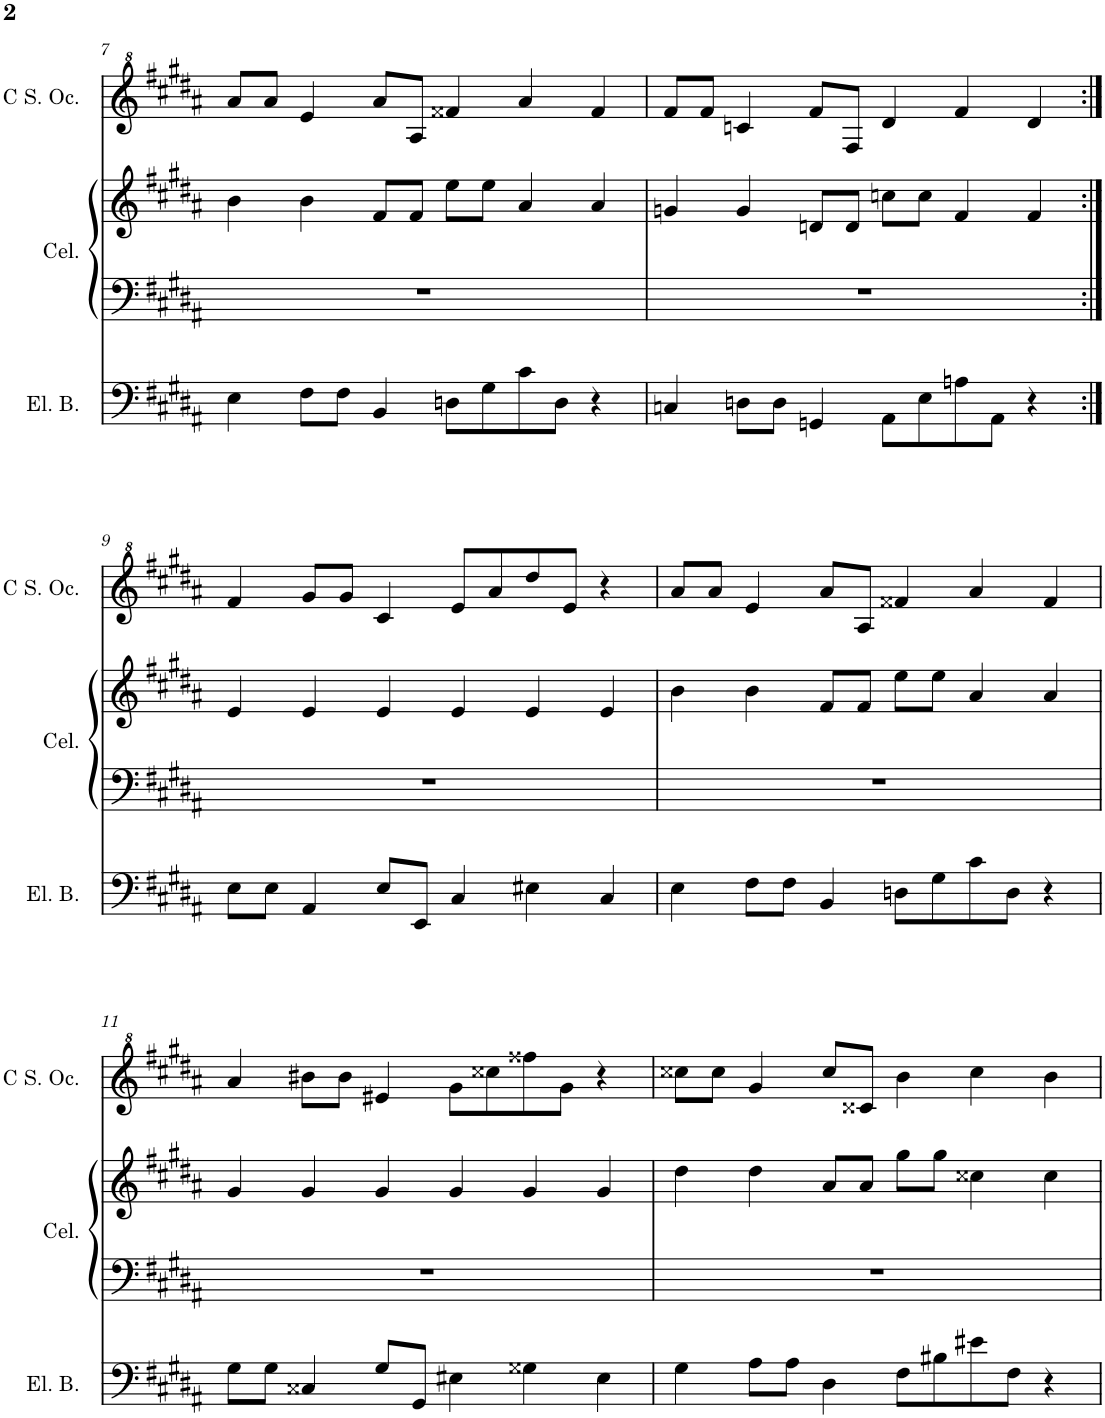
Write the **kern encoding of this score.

**kern	**kern	**kern	**kern
*part3	*part2	*part2	*part1
*staff4	*staff3	*staff2	*staff1
*I"5-str. Electric Bass	*I"Celesta	*	*I"C Soprano Ocarina
*I'El. B.	*I'Cel.	*	*I'C S. Oc.
!!LO:PB:g=z
*clefF4	*clefF4	*clefG2	*clefG^2
*Trd7c12	*Trd-7c-12	*Trd-7c-12	*
*k[f#c#g#d#a#]	*k[f#c#g#d#a#]	*k[f#c#g#d#a#]	*k[f#c#g#d#a#]
*M6/4	*M6/4	*M6/4	*M6/4
=7	=7	=7	=7
4E\	1.r	4b\	8aa#/L
.	.	.	8aa#/J
8F#\L	.	4b\	4ee/
8F#\J	.	.	.
4BB/	.	8f#/L	8aa#/L
.	.	8f#/J	8a#/J
8Dn\L	.	8ee\L	4ff##X/
8G#\	.	8ee\J	.
8c#\	.	4a#/	4aa#/
8D\J	.	.	.
4r	.	4a#/	4ff##/
=8	=8	=8	=8
4Cn/	1.r	4gn/	8ff#/L
.	.	.	8ff#/J
8Dn\L	.	4g/	4ccn/
8D\J	.	.	.
4GGn/	.	8dn/L	8ff#/L
.	.	8d/J	8f#/J
8AA#\L	.	8ccn\L	4dd#/
8E\	.	8cc\J	.
8An\	.	4f#/	4ff#/
8AA#\J	.	.	.
4r	.	4f#/	4dd#/
!!LO:LB:g=z
=9:|!	=9:|!	=9:|!	=9:|!
8E\L	1.r	4e/	4ff#/
8E\J	.	.	.
4AA#/	.	4e/	8gg#/L
.	.	.	8gg#/J
8E/L	.	4e/	4cc#/
8EE/J	.	.	.
4C#/	.	4e/	8ee/L
.	.	.	8aa#/
4E#X\	.	4e/	8ddd#/
.	.	.	8ee/J
4C#/	.	4e/	4r
=10	=10	=10	=10
4E\	1.r	4b\	8aa#/L
.	.	.	8aa#/J
8F#\L	.	4b\	4ee/
8F#\J	.	.	.
4BB/	.	8f#/L	8aa#/L
.	.	8f#/J	8a#/J
8Dn\L	.	8ee\L	4ff##X/
8G#\	.	8ee\J	.
8c#\	.	4a#/	4aa#/
8D\J	.	.	.
4r	.	4a#/	4ff##/
!!LO:LB:g=z
=11	=11	=11	=11
8G#\L	1.r	4g#/	4aa#/
8G#\J	.	.	.
4C##X/	.	4g#/	8bb#X\L
.	.	.	8bb#\J
8G#/L	.	4g#/	4ee#X/
8GG#/J	.	.	.
4E#X\	.	4g#/	8gg#\L
.	.	.	8ccc##X\
4G##X\	.	4g#/	8fff##X\
.	.	.	8gg#\J
4E#\	.	4g#/	4r
=12	=12	=12	=12
4G#\	1.r	4dd#\	8ccc##X\L
.	.	.	8ccc##\J
8A#\L	.	4dd#\	4gg#/
8A#\J	.	.	.
4D#\	.	8a#/L	8ccc##/L
.	.	8a#/J	8cc##X/J
8F#\L	.	8gg#\L	4bb\
8B#X\	.	8gg#\J	.
8e#X\	.	4cc##X\	4ccc##\
8F#\J	.	.	.
4r	.	4cc##\	4bb\
=	=	=	=
*-	*-	*-	*-
